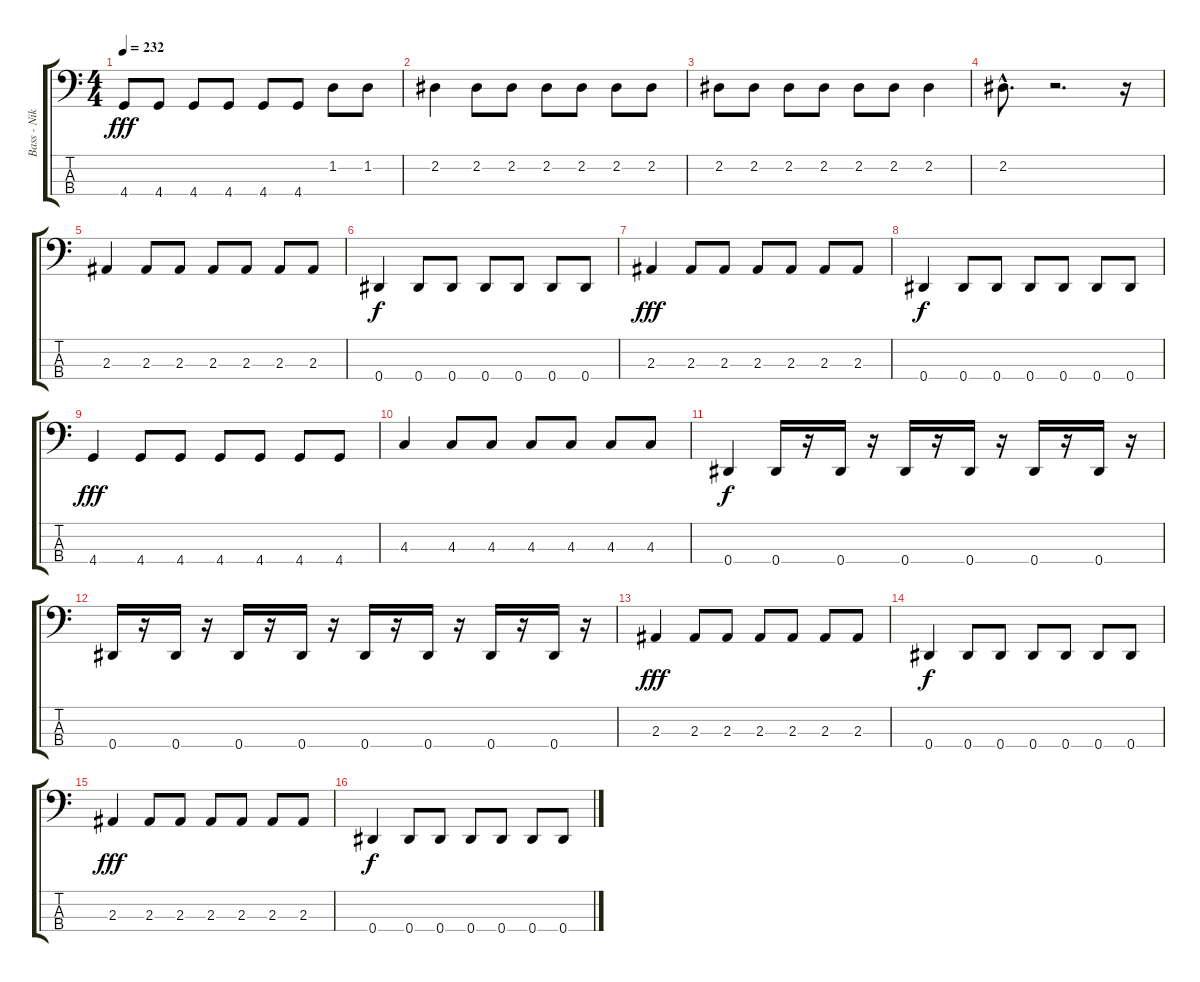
\track ("Bass - Nikola" "Bass - Nik") {instrument electricbassfinger}
\staff {score tabs}
\tuning (Gb2 Db2 Ab1 Eb1) {hide}
\ts (4 4)
\tempo 232
\clef f4
\ks c
4.4.8{dy fff} 4.4.8 4.4.8 4.4.8 4.4.8 4.4.8 1.2.8 1.2.8 |
2.2.4 2.2.8 2.2.8 2.2.8 2.2.8 2.2.8 2.2.8 |
2.2.8 2.2.8 2.2.8 2.2.8 2.2.8 2.2.8 2.2.4 |
2.2{hac}.8{d} r.2{d} r.16 |
2.3.4 2.3.8 2.3.8 2.3.8 2.3.8 2.3.8 2.3.8 |
0.4.4{dy f} 0.4.8 0.4.8 0.4.8 0.4.8 0.4.8 0.4.8 |
2.3.4{dy fff} 2.3.8 2.3.8 2.3.8 2.3.8 2.3.8 2.3.8 |
0.4.4{dy f} 0.4.8 0.4.8 0.4.8 0.4.8 0.4.8 0.4.8 |
4.4.4{dy fff} 4.4.8 4.4.8 4.4.8 4.4.8 4.4.8 4.4.8 |
4.3.4 4.3.8 4.3.8 4.3.8 4.3.8 4.3.8 4.3.8 |
0.4.4{dy f} 0.4.16 r.16 0.4.16 r.16 0.4.16 r.16 0.4.16 r.16 0.4.16 r.16 0.4.16 r.16 |
0.4.16 r.16 0.4.16 r.16 0.4.16 r.16 0.4.16 r.16 0.4.16 r.16 0.4.16 r.16 0.4.16 r.16 0.4.16 r.16 |
2.3.4{dy fff} 2.3.8 2.3.8 2.3.8 2.3.8 2.3.8 2.3.8 |
0.4.4{dy f} 0.4.8 0.4.8 0.4.8 0.4.8 0.4.8 0.4.8 |
2.3.4{dy fff} 2.3.8 2.3.8 2.3.8 2.3.8 2.3.8 2.3.8 |
0.4.4{dy f} 0.4.8 0.4.8 0.4.8 0.4.8 0.4.8 0.4.8
